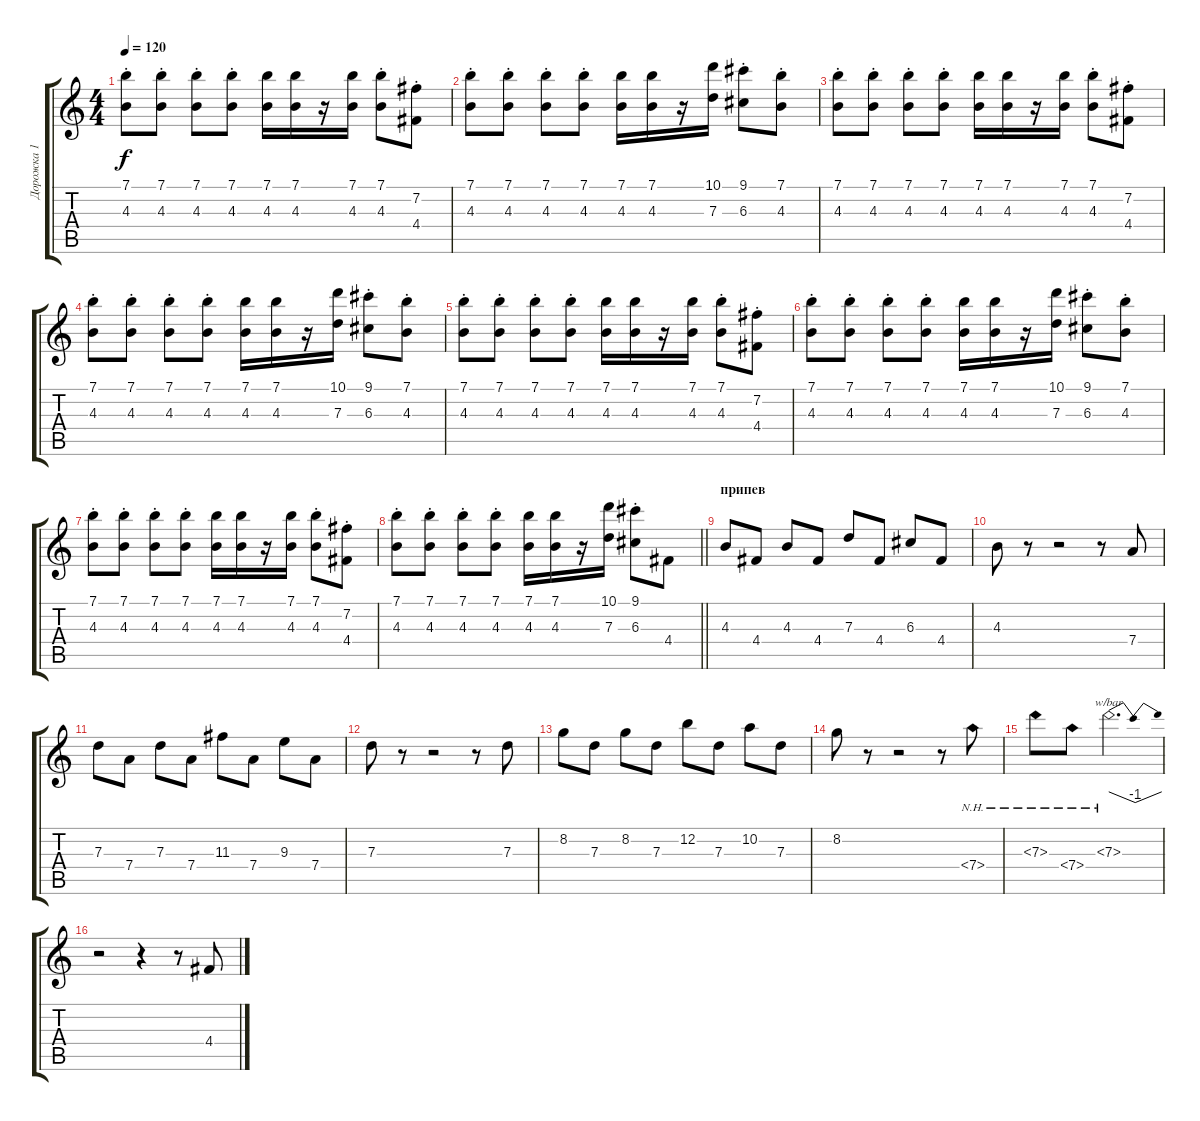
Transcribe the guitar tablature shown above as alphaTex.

\track ("Дорожка 1" "Дорожка 1") {instrument electricguitarjazz}
\staff {score tabs}
\tuning (E4 B3 G3 D3 A2 E2) {hide}
\ts (4 4)
\tempo 120
\clef g2
\ks c
(7.1{st} 4.3{st}).8{dy f} (7.1{st} 4.3{st}).8 (7.1{st} 4.3{st}).8 (7.1{st} 4.3{st}).8 (7.1 4.3).16 (7.1 4.3).16 r.16 (7.1 4.3).16 (7.1{st} 4.3{st}).8 (7.2{st} 4.4{st}).8 |
(7.1{st} 4.3{st}).8 (7.1{st} 4.3{st}).8 (7.1{st} 4.3{st}).8 (7.1{st} 4.3{st}).8 (7.1 4.3).16 (7.1 4.3).16 r.16 (10.1 7.3).16 (9.1{st} 6.3{st}).8 (7.1{st} 4.3{st}).8 |
(7.1{st} 4.3{st}).8 (7.1{st} 4.3{st}).8 (7.1{st} 4.3{st}).8 (7.1{st} 4.3{st}).8 (7.1 4.3).16 (7.1 4.3).16 r.16 (7.1 4.3).16 (7.1{st} 4.3{st}).8 (7.2{st} 4.4{st}).8 |
(7.1{st} 4.3{st}).8 (7.1{st} 4.3{st}).8 (7.1{st} 4.3{st}).8 (7.1{st} 4.3{st}).8 (7.1 4.3).16 (7.1 4.3).16 r.16 (10.1 7.3).16 (9.1{st} 6.3{st}).8 (7.1{st} 4.3{st}).8 |
(7.1{st} 4.3{st}).8 (7.1{st} 4.3{st}).8 (7.1{st} 4.3{st}).8 (7.1{st} 4.3{st}).8 (7.1 4.3).16 (7.1 4.3).16 r.16 (7.1 4.3).16 (7.1{st} 4.3{st}).8 (7.2{st} 4.4{st}).8 |
(7.1{st} 4.3{st}).8 (7.1{st} 4.3{st}).8 (7.1{st} 4.3{st}).8 (7.1{st} 4.3{st}).8 (7.1 4.3).16 (7.1 4.3).16 r.16 (10.1 7.3).16 (9.1{st} 6.3{st}).8 (7.1{st} 4.3{st}).8 |
(7.1{st} 4.3{st}).8 (7.1{st} 4.3{st}).8 (7.1{st} 4.3{st}).8 (7.1{st} 4.3{st}).8 (7.1 4.3).16 (7.1 4.3).16 r.16 (7.1 4.3).16 (7.1{st} 4.3{st}).8 (7.2{st} 4.4{st}).8 |
\barLineRight lightlight
(7.1{st} 4.3{st}).8 (7.1{st} 4.3{st}).8 (7.1{st} 4.3{st}).8 (7.1{st} 4.3{st}).8 (7.1 4.3).16 (7.1 4.3).16 r.16 (10.1 7.3).16 (9.1{st} 6.3{st}).8 4.4.8{volume 16} |
\section ("" "припев")
4.3.8 4.4.8 4.3.8 4.4.8 7.3.8 4.4.8 6.3.8 4.4.8 |
4.3.8 r.8 r.2 r.8 7.4.8 |
7.3.8 7.4.8 7.3.8 7.4.8 11.3.8 7.4.8 9.3.8 7.4.8 |
7.3.8 r.8 r.2 r.8 7.3.8 |
8.2.8 7.3.8 8.2.8 7.3.8 12.2.8 7.3.8 10.2.8 7.3.8 |
8.2.8 r.8 r.2 r.8 7.4{nh}.8 |
7.3{nh}.8 7.4{nh}.8 7.3{nh}.2{d tbe (dip default 0 0 30 -4 60 0)} |
r.2 r.4 r.8 4.4.8
